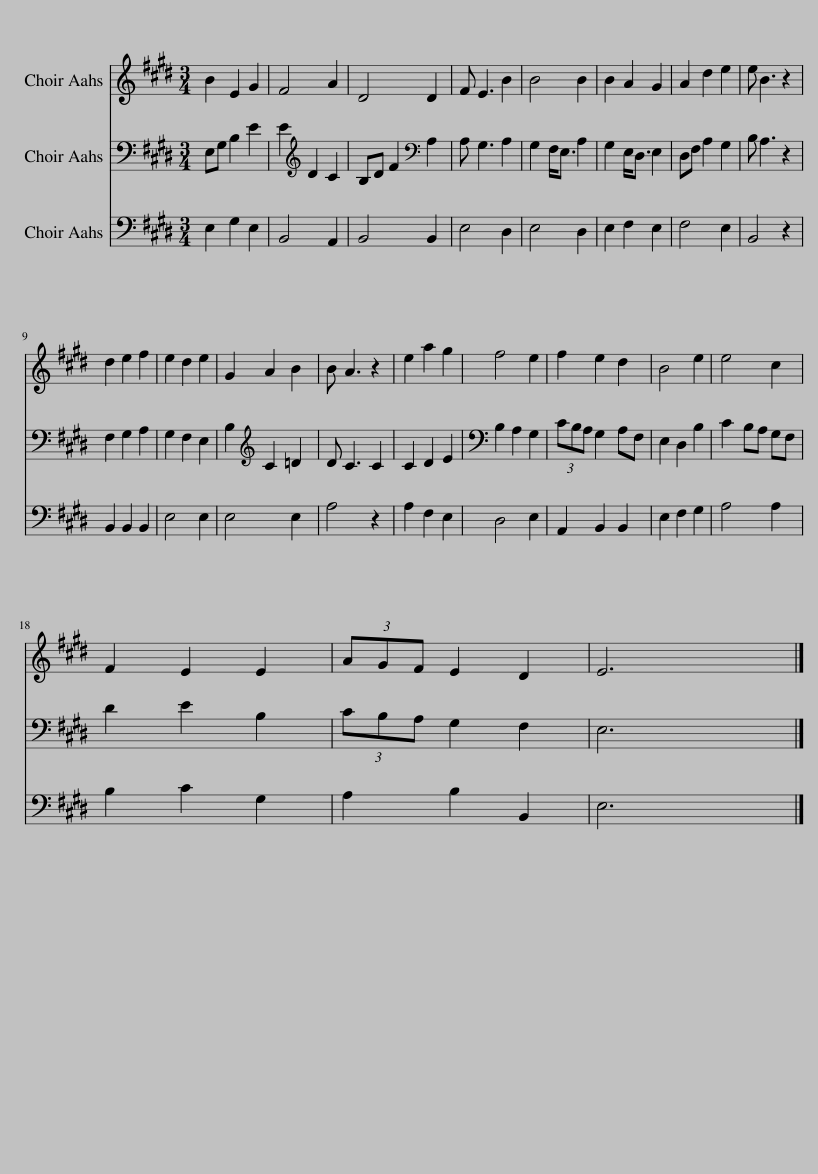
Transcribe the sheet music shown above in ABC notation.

X:1
%%score 1 2 3
L:1/8
M:3/4
I:linebreak $
K:E
V:1 treble
V:2 bass
V:3 bass
V:1
 B2 E2 G2 | F4 A2 | D4 D2 | F E3 B2 | B4 B2 | %5
 B2 A2 G2 | A2 d2 e2 | e B3 z2 |$ d2 e2 f2 | e2 d2 e2 | %10
 G2 A2 B2 | B A3 z2 | e2 a2 g2 | f4 e2 | f2 e2 d2 | %15
 B4 e2 | e4 c2 |$ F2 E2 E2 | (3AGF E2 D2 | E6 |] %20
V:2
 E,G, B,2 E2 | E2[K:treble] D2 C2 | B,D F2[K:bass] A,2 | A, G,3 A,2 | G,2 F,<E, A,2 | %5
 G,2 E,<D, E,2 | D,F, A,2 G,2 | B, A,3 z2 |$ F,2 G,2 A,2 | G,2 F,2 E,2 | %10
 B,2[K:treble] C2 =D2 | D C3 C2 | C2 D2 E2 | B,2 A,2 G,2 | (3CB,A, G,2 A,F, | %15
 E,2 D,2 B,2 | C2 B,A, G,F, |$ D2 E2 B,2 | (3CB,A, G,2 F,2 | E,6 |] %20
V:3
 E,2 G,2 E,2 | B,,4 A,,2 | B,,4 B,,2 | E,4 D,2 | E,4 D,2 | %5
 E,2 F,2 E,2 | F,4 E,2 | B,,4 z2 |$ B,,2 B,,2 B,,2 | E,4 E,2 | %10
 E,4 E,2 | A,4 z2 | A,2 F,2 E,2 | D,4 E,2 | A,,2 B,,2 B,,2 | %15
 E,2 F,2 G,2 | A,4 A,2 |$ B,2 C2 G,2 | A,2 B,2 B,,2 | E,6 |] %20
